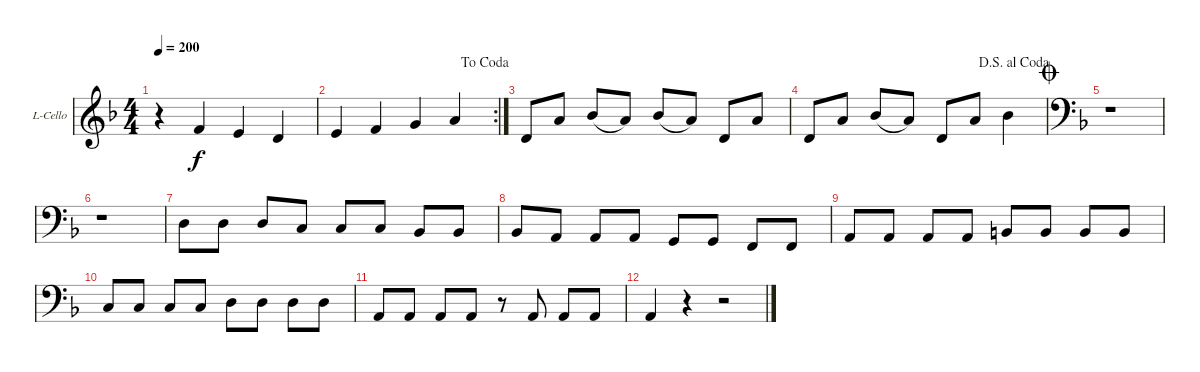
\bracketExtendMode groupsimilarinstruments
\firstSystemTrackNameOrientation horizontal
\otherSystemsTrackNameOrientation horizontal
\track ("Lead Cello" "L-Cello") {instrument cello}
\staff {score}
\tuning (A3 D3 G2 C2)
\ts (4 4)
\tempo 200
\clef g2
\scale
0.322917
\ks dminor
r.4{dy f} 8.1.4 7.1.4 5.1.4 |
\rc 2
\jump dacoda
\scale
0.354167 7.1.4 8.1.4 10.1.4 12.1.4 |
\scale
0.333333 5.1.8 12.1.8 13.1.8{legatoorigin} 12.1.8 13.1.8{legatoorigin} 12.1.8 12.2.8 12.1.8 |
\jump dalsegnoalcoda
12.2.8 12.1.8 13.1.8{legatoorigin} 12.1.8 12.2.8 12.1.8 13.1.4 |
\jump coda
\clef f4
r.1 |
r.1 |
0.2.8 0.2.8 0.2.8 5.3.8 5.3.8 5.3.8 3.3.8 3.3.8 |
3.3.8 2.3.8 2.3.8 2.3.8 0.3.8 0.3.8 5.4.8 5.4.8 |
2.3.8 2.3.8 2.3.8 2.3.8 4.3.8 11.4.8 4.3.8 4.3.8 |
5.3.8 5.3.8 5.3.8 5.3.8 0.2.8 0.2.8 0.2.8 0.2.8 |
2.3.8 2.3.8 2.3.8 2.3.8 r.8 2.3.8 2.3.8 2.3.8 |
2.3.4 r.4 r.2
